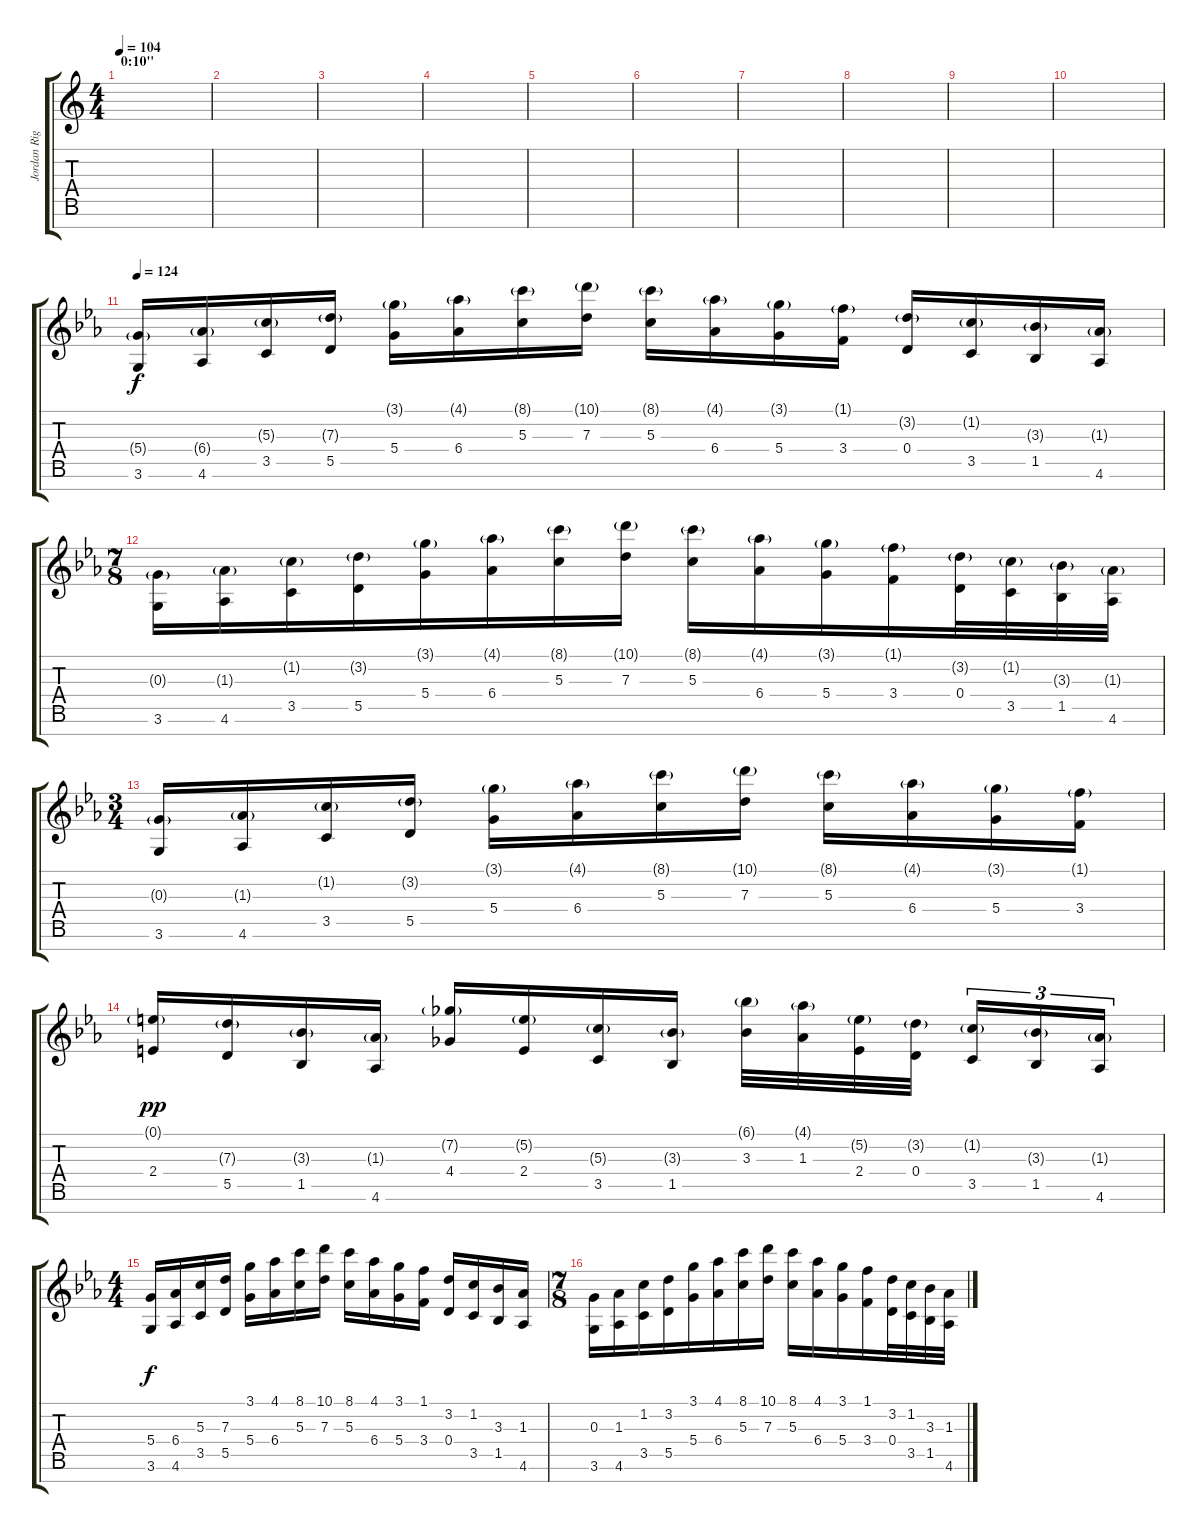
\track ("Jordan Right Hand Overdubs and Effects" "Jordan Rig") {instrument stringensemble1}
\staff {score tabs}
\tuning (E5 B4 G4 D4 A3 E3 B2) {hide}
\ts (4 4)
\section ("" "0:10''")
\tempo 104
\clef g2
\ks c
|
|
|
|
|
|
|
|
|
|
\tempo 124
\ks eb
(5.4{g} 3.6).16{volume 9} (6.4{g} 4.6).16 (5.3{g} 3.5).16 (7.3{g} 5.5).16 (3.1{g} 5.4).16 (4.1{g} 6.4).16 (8.1{g} 5.3).16 (10.1{g} 7.3).16 (8.1{g} 5.3).16 (4.1{g} 6.4).16 (3.1{g} 5.4).16 (1.1{g} 3.4).16 (3.2{g} 0.4).16 (1.2{g} 3.5).16 (3.3{g} 1.5).16 (1.3{g} 4.6).16 |
\ts (7 8)
(0.3{g} 3.6).16 (1.3{g} 4.6).16 (1.2{g} 3.5).16 (3.2{g} 5.5).16 (3.1{g} 5.4).16 (4.1{g} 6.4).16 (8.1{g} 5.3).16 (10.1{g} 7.3).16 (8.1{g} 5.3).16 (4.1{g} 6.4).16 (3.1{g} 5.4).16 (1.1{g} 3.4).16 (3.2{g} 0.4).32 (1.2{g} 3.5).32 (3.3{g} 1.5).32 (1.3{g} 4.6).32 |
\ts (3 4)
(0.3{g} 3.6).16 (1.3{g} 4.6).16 (1.2{g} 3.5).16 (3.2{g} 5.5).16 (3.1{g} 5.4).16 (4.1{g} 6.4).16 (8.1{g} 5.3).16 (10.1{g} 7.3).16 (8.1{g} 5.3).16 (4.1{g} 6.4).16 (3.1{g} 5.4).16 (1.1{g} 3.4).16 |
(0.1{g} 2.4).16{dy pp} (7.3{g} 5.5).16 (3.3{g} 1.5).16 (1.3{g} 4.6).16 (7.2{g} 4.4).16 (5.2{g} 2.4).16 (5.3{g} 3.5).16 (3.3{g} 1.5).16 (6.1{g} 3.3).32 (4.1{g} 1.3).32 (5.2{g} 2.4).32 (3.2{g} 0.4).32{beam splitsecondary} (1.2{g} 3.5).16{tu (3 2)} (3.3{g} 1.5).16{tu (3 2)} (1.3{g} 4.6).16{tu (3 2)} |
\ts (4 4)
(5.4 3.6).16{dy f} (6.4 4.6).16 (5.3 3.5).16 (7.3 5.5).16 (3.1 5.4).16 (4.1 6.4).16 (8.1 5.3).16 (10.1 7.3).16 (8.1 5.3).16 (4.1 6.4).16 (3.1 5.4).16 (1.1 3.4).16 (3.2 0.4).16 (1.2 3.5).16 (3.3 1.5).16 (1.3 4.6).16 |
\ts (7 8)
(0.3 3.6).16 (1.3 4.6).16 (1.2 3.5).16 (3.2 5.5).16 (3.1 5.4).16 (4.1 6.4).16 (8.1 5.3).16 (10.1 7.3).16 (8.1 5.3).16 (4.1 6.4).16 (3.1 5.4).16 (1.1 3.4).16 (3.2 0.4).32 (1.2 3.5).32 (3.3 1.5).32 (1.3 4.6).32
